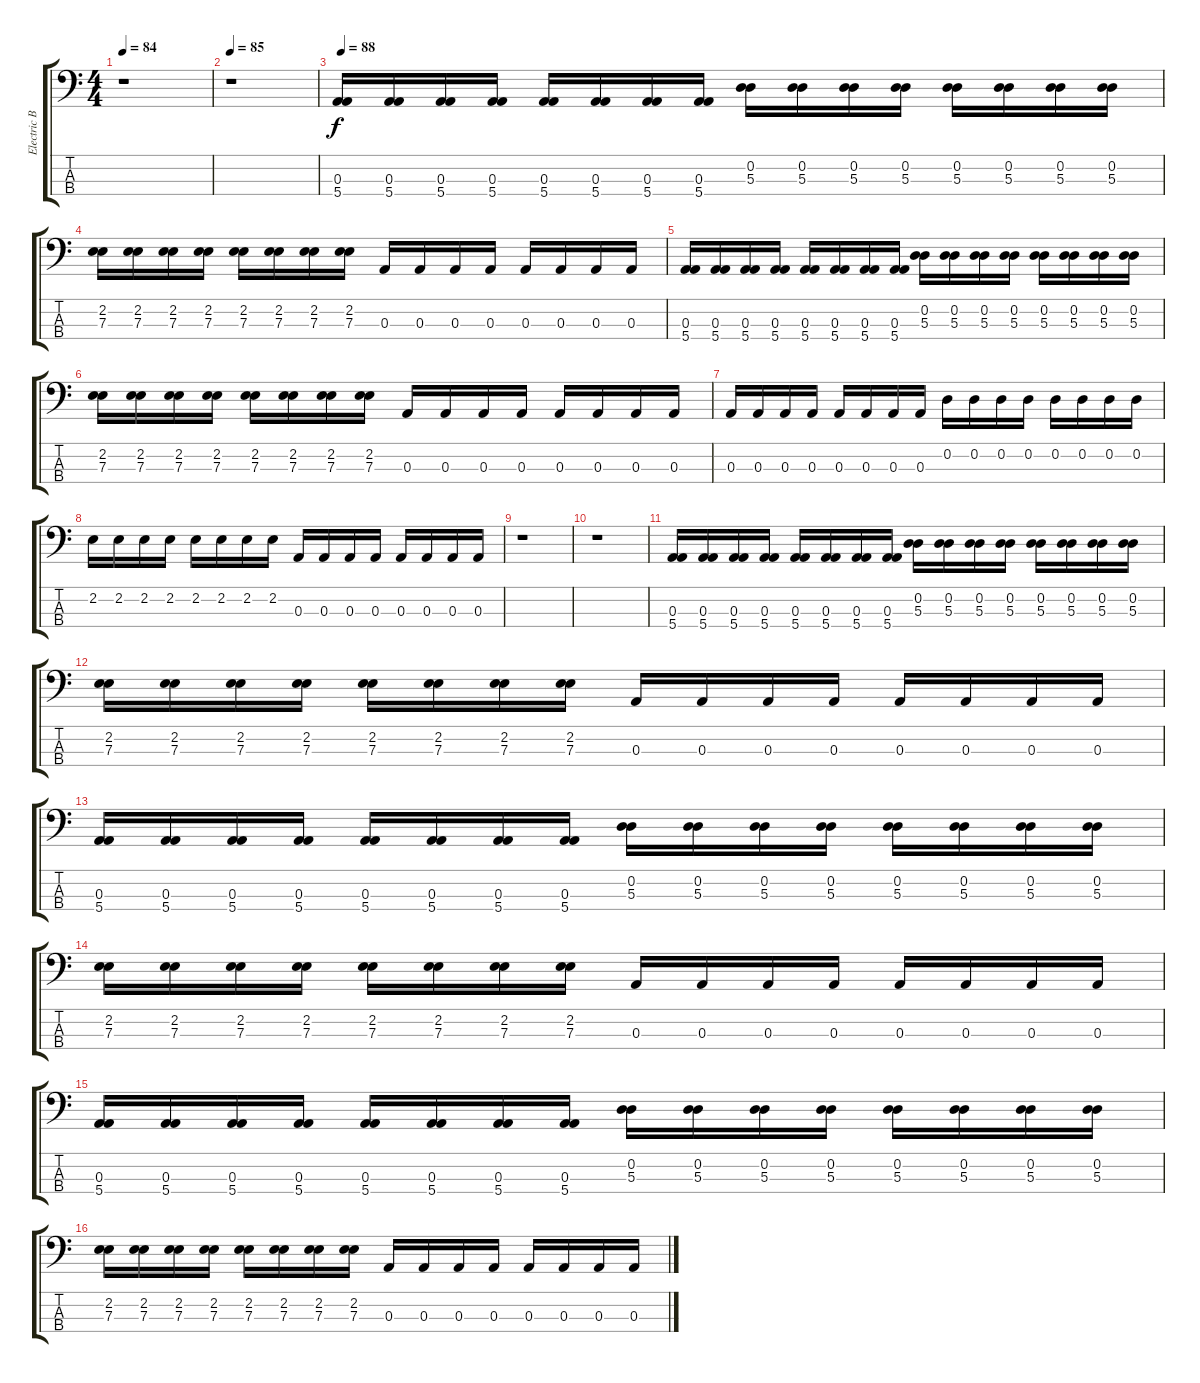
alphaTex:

\track ("Electric Bass (finger)" "Electric B") {instrument electricbassfinger}
\staff {score tabs}
\tuning (G2 D2 A1 E1) {hide}
\ts (4 4)
\tempo 84
\clef f4
\ks c
r.1{dy f instrument electricbassfinger} |
\tempo 85
r.1 |
\tempo 88
(0.3 5.4).16 (0.3 5.4).16 (0.3 5.4).16 (0.3 5.4).16 (0.3 5.4).16 (0.3 5.4).16 (0.3 5.4).16 (0.3 5.4).16 (0.2 5.3).16 (0.2 5.3).16 (0.2 5.3).16 (0.2 5.3).16 (0.2 5.3).16 (0.2 5.3).16 (0.2 5.3).16 (0.2 5.3).16 |
(2.2 7.3).16 (2.2 7.3).16 (2.2 7.3).16 (2.2 7.3).16 (2.2 7.3).16 (2.2 7.3).16 (2.2 7.3).16 (2.2 7.3).16 0.3.16 0.3.16 0.3.16 0.3.16 0.3.16 0.3.16 0.3.16 0.3.16 |
(0.3 5.4).16 (0.3 5.4).16 (0.3 5.4).16 (0.3 5.4).16 (0.3 5.4).16 (0.3 5.4).16 (0.3 5.4).16 (0.3 5.4).16 (0.2 5.3).16 (0.2 5.3).16 (0.2 5.3).16 (0.2 5.3).16 (0.2 5.3).16 (0.2 5.3).16 (0.2 5.3).16 (0.2 5.3).16 |
(2.2 7.3).16 (2.2 7.3).16 (2.2 7.3).16 (2.2 7.3).16 (2.2 7.3).16 (2.2 7.3).16 (2.2 7.3).16 (2.2 7.3).16 0.3.16 0.3.16 0.3.16 0.3.16 0.3.16 0.3.16 0.3.16 0.3.16 |
0.3.16 0.3.16 0.3.16 0.3.16 0.3.16 0.3.16 0.3.16 0.3.16 0.2.16 0.2.16 0.2.16 0.2.16 0.2.16 0.2.16 0.2.16 0.2.16 |
2.2.16 2.2.16 2.2.16 2.2.16 2.2.16 2.2.16 2.2.16 2.2.16 0.3.16 0.3.16 0.3.16 0.3.16 0.3.16 0.3.16 0.3.16 0.3.16 |
r.1 |
r.1 |
(0.3 5.4).16 (0.3 5.4).16 (0.3 5.4).16 (0.3 5.4).16 (0.3 5.4).16 (0.3 5.4).16 (0.3 5.4).16 (0.3 5.4).16 (0.2 5.3).16 (0.2 5.3).16 (0.2 5.3).16 (0.2 5.3).16 (0.2 5.3).16 (0.2 5.3).16 (0.2 5.3).16 (0.2 5.3).16 |
(2.2 7.3).16 (2.2 7.3).16 (2.2 7.3).16 (2.2 7.3).16 (2.2 7.3).16 (2.2 7.3).16 (2.2 7.3).16 (2.2 7.3).16 0.3.16 0.3.16 0.3.16 0.3.16 0.3.16 0.3.16 0.3.16 0.3.16 |
(0.3 5.4).16 (0.3 5.4).16 (0.3 5.4).16 (0.3 5.4).16 (0.3 5.4).16 (0.3 5.4).16 (0.3 5.4).16 (0.3 5.4).16 (0.2 5.3).16 (0.2 5.3).16 (0.2 5.3).16 (0.2 5.3).16 (0.2 5.3).16 (0.2 5.3).16 (0.2 5.3).16 (0.2 5.3).16 |
(2.2 7.3).16 (2.2 7.3).16 (2.2 7.3).16 (2.2 7.3).16 (2.2 7.3).16 (2.2 7.3).16 (2.2 7.3).16 (2.2 7.3).16 0.3.16 0.3.16 0.3.16 0.3.16 0.3.16 0.3.16 0.3.16 0.3.16 |
(0.3 5.4).16 (0.3 5.4).16 (0.3 5.4).16 (0.3 5.4).16 (0.3 5.4).16 (0.3 5.4).16 (0.3 5.4).16 (0.3 5.4).16 (0.2 5.3).16 (0.2 5.3).16 (0.2 5.3).16 (0.2 5.3).16 (0.2 5.3).16 (0.2 5.3).16 (0.2 5.3).16 (0.2 5.3).16 |
(2.2 7.3).16 (2.2 7.3).16 (2.2 7.3).16 (2.2 7.3).16 (2.2 7.3).16 (2.2 7.3).16 (2.2 7.3).16 (2.2 7.3).16 0.3.16 0.3.16 0.3.16 0.3.16 0.3.16 0.3.16 0.3.16 0.3.16
